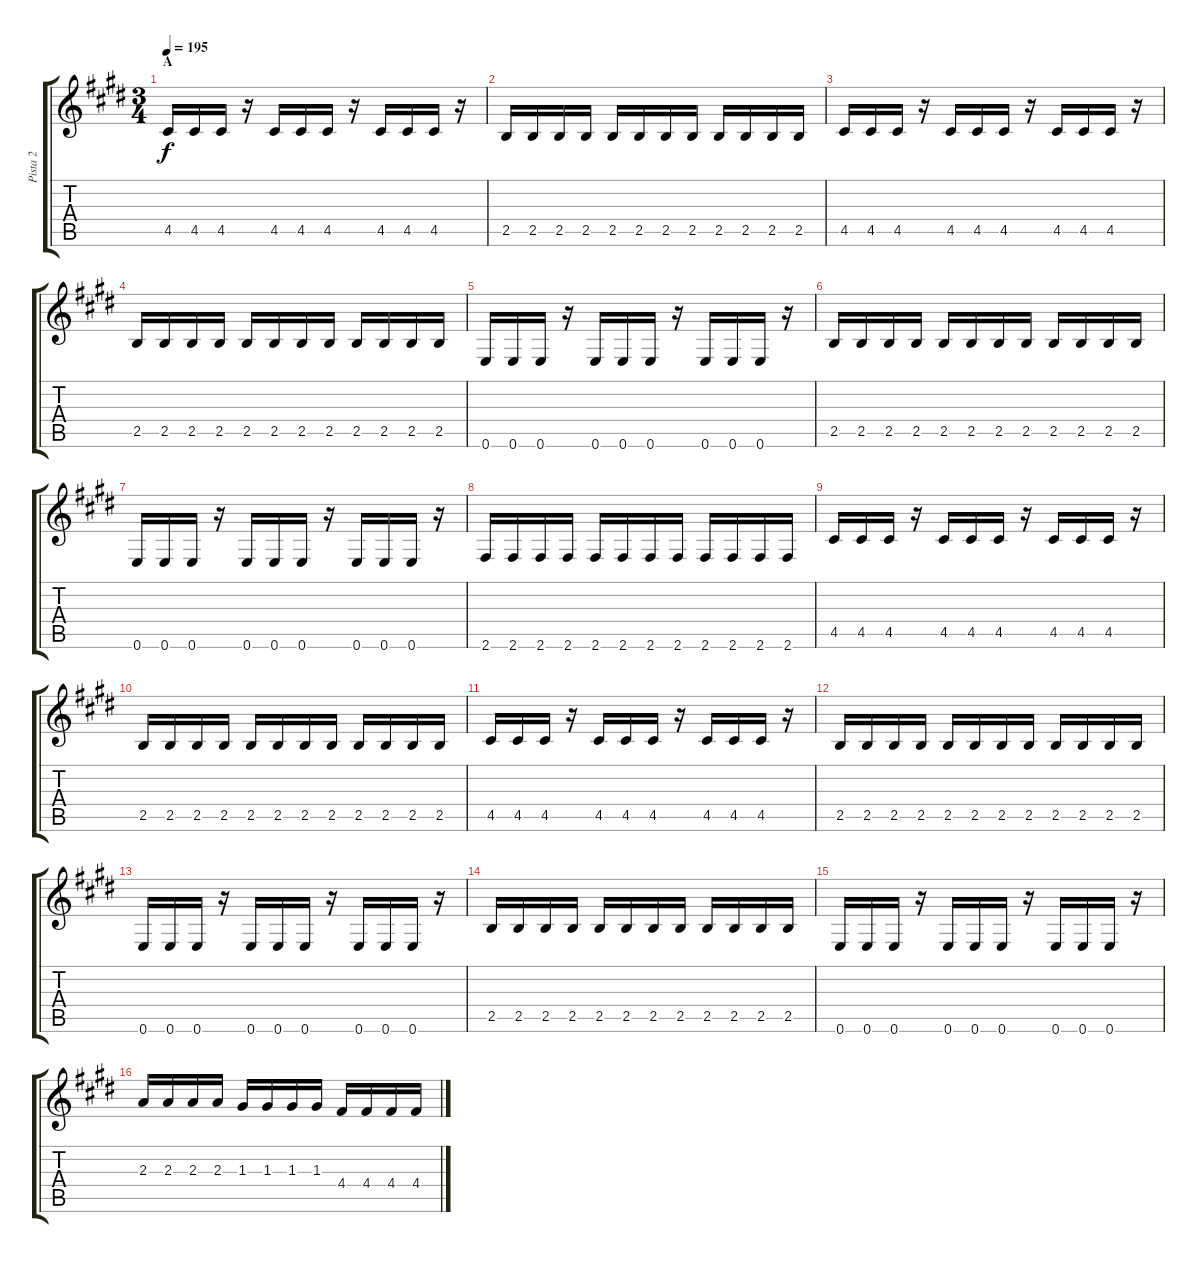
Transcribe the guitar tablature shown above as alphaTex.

\track ("Pista 2" "Pista 2") {instrument distortionguitar}
\staff {score tabs}
\tuning (E4 B3 G3 D3 A2 E2) {hide}
\ts (3 4)
\section ("" "A")
\tempo 195
\clef g2
\ks e
4.5.16{dy f instrument distortionguitar} 4.5.16 4.5.16 r.16 4.5.16 4.5.16 4.5.16 r.16 4.5.16 4.5.16 4.5.16 r.16 |
2.5.16 2.5.16 2.5.16 2.5.16 2.5.16 2.5.16 2.5.16 2.5.16 2.5.16 2.5.16 2.5.16 2.5.16 |
4.5.16 4.5.16 4.5.16 r.16 4.5.16 4.5.16 4.5.16 r.16 4.5.16 4.5.16 4.5.16 r.16 |
2.5.16 2.5.16 2.5.16 2.5.16 2.5.16 2.5.16 2.5.16 2.5.16 2.5.16 2.5.16 2.5.16 2.5.16 |
0.6.16 0.6.16 0.6.16 r.16 0.6.16 0.6.16 0.6.16 r.16 0.6.16 0.6.16 0.6.16 r.16 |
2.5.16 2.5.16 2.5.16 2.5.16 2.5.16 2.5.16 2.5.16 2.5.16 2.5.16 2.5.16 2.5.16 2.5.16 |
0.6.16 0.6.16 0.6.16 r.16 0.6.16 0.6.16 0.6.16 r.16 0.6.16 0.6.16 0.6.16 r.16 |
2.6.16 2.6.16 2.6.16 2.6.16 2.6.16 2.6.16 2.6.16 2.6.16 2.6.16 2.6.16 2.6.16 2.6.16 |
4.5.16 4.5.16 4.5.16 r.16 4.5.16 4.5.16 4.5.16 r.16 4.5.16 4.5.16 4.5.16 r.16 |
2.5.16 2.5.16 2.5.16 2.5.16 2.5.16 2.5.16 2.5.16 2.5.16 2.5.16 2.5.16 2.5.16 2.5.16 |
4.5.16 4.5.16 4.5.16 r.16 4.5.16 4.5.16 4.5.16 r.16 4.5.16 4.5.16 4.5.16 r.16 |
2.5.16 2.5.16 2.5.16 2.5.16 2.5.16 2.5.16 2.5.16 2.5.16 2.5.16 2.5.16 2.5.16 2.5.16 |
0.6.16 0.6.16 0.6.16 r.16 0.6.16 0.6.16 0.6.16 r.16 0.6.16 0.6.16 0.6.16 r.16 |
2.5.16 2.5.16 2.5.16 2.5.16 2.5.16 2.5.16 2.5.16 2.5.16 2.5.16 2.5.16 2.5.16 2.5.16 |
0.6.16 0.6.16 0.6.16 r.16 0.6.16 0.6.16 0.6.16 r.16 0.6.16 0.6.16 0.6.16 r.16 |
2.3.16 2.3.16 2.3.16 2.3.16 1.3.16 1.3.16 1.3.16 1.3.16 4.4.16 4.4.16 4.4.16 4.4.16
